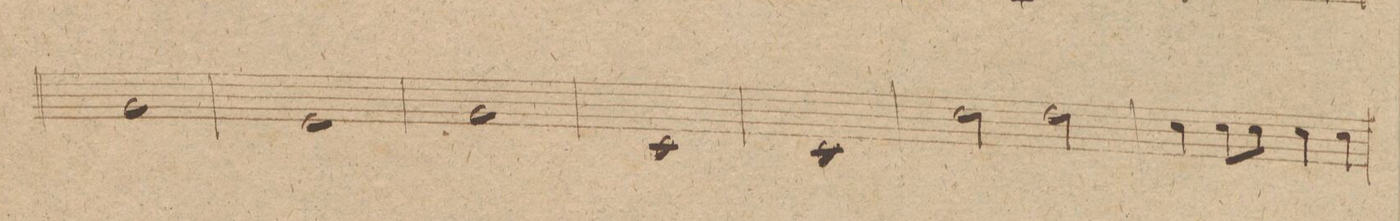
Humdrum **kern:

**kern	**dynam
*I"Trompetto. 2do in A.	*
*clefG2	*
*k[f#c#g#]	*
*met(c)	*
*M4/4	*
1e	.
=81	=81
1ryy	.
=82	=82
1ryy	.
=83	=83
1c#	.
=84	=84
1e	.
=85	=85
1A	.
=86	=86
1A	.
=87	=87
2a\	.
2b\	.
=88	=88
4a\	.
8a\L	.
8a\J	.
4a\	.
4a\	.
=89	=89
*-	*-
